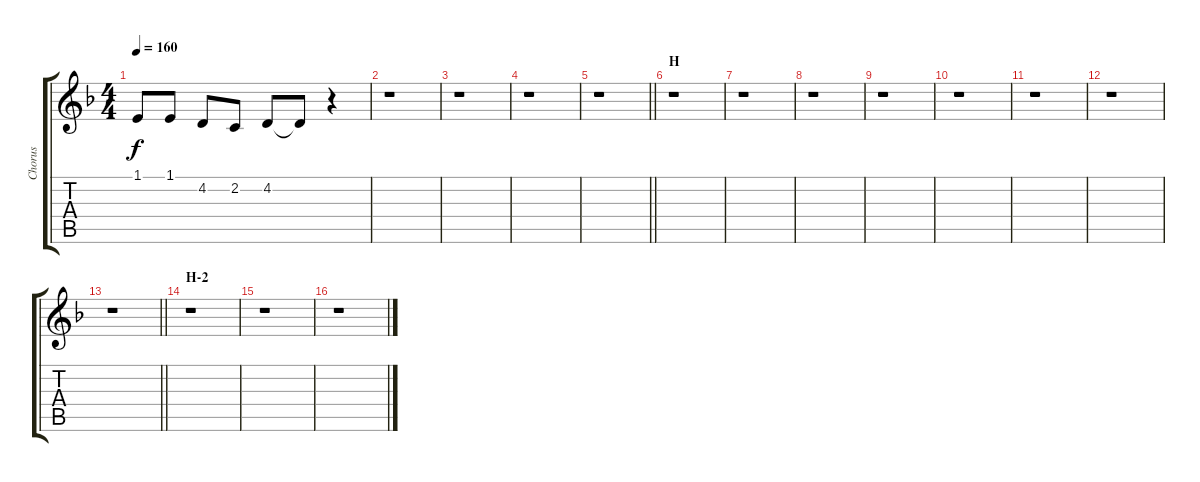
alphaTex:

\track ("Chorus " "Chorus ") {instrument voiceoohs}
\staff {score tabs}
\tuning (Eb4 Bb3 Gb3 Db3 Ab2 Eb2) {hide}
\ts (4 4)
\tempo 160
\clef g2
\ks f
1.1.8{dy f} 1.1.8 4.2.8 2.2.8 4.2.8 4.2{t}.8 r.4 |
r.1 |
r.1 |
r.1 |
\barLineRight lightlight
r.1 |
\section ("" "H")
r.1 |
r.1 |
r.1 |
r.1 |
r.1 |
r.1 |
r.1 |
\barLineRight lightlight
r.1 |
\section ("" "H-2")
r.1 |
r.1 |
r.1
